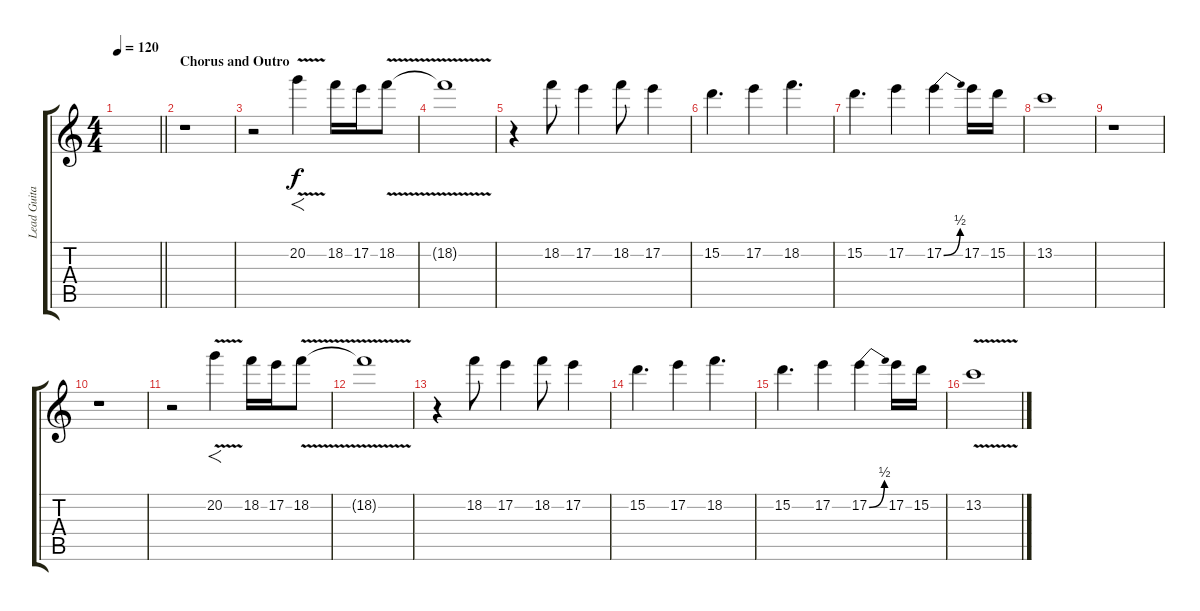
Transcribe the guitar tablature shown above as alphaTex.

\track ("Lead Guitar" "Lead Guita") {instrument overdrivenguitar}
\staff {score tabs}
\tuning (E4 B3 G3 D3 A2 E2) {hide}
\ts (4 4)
\tempo 120
\clef g2
\barLineRight lightlight
\ks c
|
\section ("" "Chorus and Outro")
r.1 |
r.2 20.2{v}.4{f dy f} 18.2.16 17.2.16 18.2{v}.8 |
18.2{t}.1 |
r.4 18.2.8 17.2.4 18.2.8 17.2.4 |
15.2.4{d} 17.2.4 18.2.4{d} |
15.2.4{d} 17.2.4 17.2{be (bend 0 0 60 2)}.4 17.2.16 15.2.16 |
13.2.1 |
r.1 |
r.1 |
r.2 20.2{v}.4{f} 18.2.16 17.2.16 18.2{v}.8 |
18.2{t}.1 |
r.4 18.2.8 17.2.4 18.2.8 17.2.4 |
15.2.4{d} 17.2.4 18.2.4{d} |
15.2.4{d} 17.2.4 17.2{be (bend 0 0 60 2)}.4 17.2.16 15.2.16 |
13.2{v}.1
